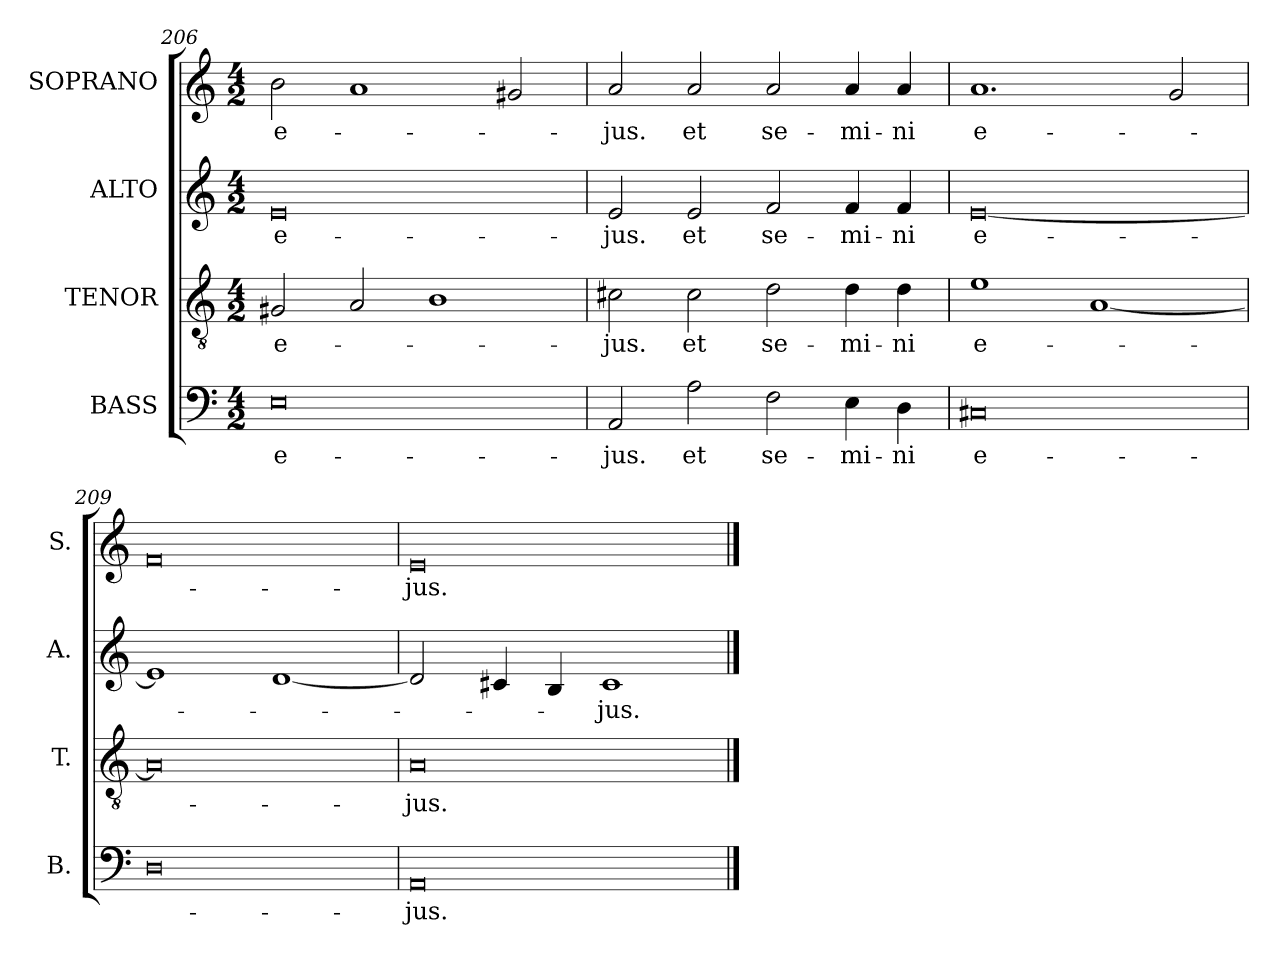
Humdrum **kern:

**kern	**text	**kern	**text	**kern	**text	**kern	**text
*part4	*part4	*part3	*part3	*part2	*part2	*part1	*part1
*staff4	*staff4	*staff3	*staff3	*staff2	*staff2	*staff1	*staff1
*I"BASS	*	*I"TENOR	*	*I"ALTO	*	*I"SOPRANO	*
*I'B.	*	*I'T.	*	*I'A.	*	*I'S.	*
*clefF4	*	*clefGv2	*	*clefG2	*	*clefG2	*
*	*	*ITrd7c12	*	*	*	*	*
*k[]	*	*k[]	*	*k[]	*	*k[]	*
*C:	*	*C:	*	*C:	*	*C:	*
*M4/2	*	*M4/2	*	*M4/2	*	*M4/2	*
=206	=206	=206	=206	=206	=206	=206	=206
!	!LO:LY:b:color=#000000	!	!	!	!	!	!
!	!	!	!LO:LY:b:color=#000000	!	!	!	!
!	!	!	!	!	!LO:LY:b:color=#000000	!	!
!	!	!	!	!	!	!	!LO:LY:b:color=#000000
0Ei	e-	2GG#Xi/	e-	0ei	e-	2bi\	e-
.	.	2AAi/	.	.	.	1ai	.
.	.	1BBi	.	.	.	.	.
.	.	.	.	.	.	2g#Xi/	.
=207	=207	=207	=207	=207	=207	=207	=207
!	!LO:LY:b:color=#000000	!	!	!	!	!	!
!	!	!	!LO:LY:b:color=#000000	!	!	!	!
!	!	!	!	!	!LO:LY:b:color=#000000	!	!
!	!	!	!	!	!	!	!LO:LY:b:color=#000000
2AAi/	-jus.	2C#Xi\	-jus.	2ei/	-jus.	2ai/	-jus.
!	!LO:LY:b:color=#000000	!	!	!	!	!	!
!	!	!	!LO:LY:b:color=#000000	!	!	!	!
!	!	!	!	!	!LO:LY:b:color=#000000	!	!
!	!	!	!	!	!	!	!LO:LY:b:color=#000000
2Ai\	et	2C#i\	et	2ei/	et	2ai/	et
!	!LO:LY:b:color=#000000	!	!	!	!	!	!
!	!	!	!LO:LY:b:color=#000000	!	!	!	!
!	!	!	!	!	!LO:LY:b:color=#000000	!	!
!	!	!	!	!	!	!	!LO:LY:b:color=#000000
2Fi\	se-	2Di\	se-	2fi/	se-	2ai/	se-
!	!LO:LY:b:color=#000000	!	!	!	!	!	!
!	!	!	!LO:LY:b:color=#000000	!	!	!	!
!	!	!	!	!	!LO:LY:b:color=#000000	!	!
!	!	!	!	!	!	!	!LO:LY:b:color=#000000
4Ei\	-mi-	4Di\	-mi-	4fi/	-mi-	4ai/	-mi-
!	!LO:LY:b:color=#000000	!	!	!	!	!	!
!	!	!	!LO:LY:b:color=#000000	!	!	!	!
!	!	!	!	!	!LO:LY:b:color=#000000	!	!
!	!	!	!	!	!	!	!LO:LY:b:color=#000000
4Di\	-ni	4Di\	-ni	4fi/	-ni	4ai/	-ni
=208	=208	=208	=208	=208	=208	=208	=208
!	!LO:LY:b:color=#000000	!	!	!	!	!	!
!	!	!	!LO:LY:b:color=#000000	!	!	!	!
!	!	!	!	!	!LO:LY:b:color=#000000	!	!
!	!	!	!	!	!	!	!LO:LY:b:color=#000000
0C#Xi	e-	1Ei	e-	[0ei	e-	1.ai	e-
.	.	[1AAi	.	.	.	.	.
.	.	.	.	.	.	2gi/	.
=209	=209	=209	=209	=209	=209	=209	=209
0Di	.	0AAi]	.	1ei]	.	0fi	.
.	.	.	.	[1di	.	.	.
=210	=210	=210	=210	=210	=210	=210	=210
!	!LO:LY:b:color=#000000	!	!	!	!	!	!
!	!	!	!LO:LY:b:color=#000000	!	!	!	!
!	!	!	!	!	!	!	!LO:LY:b:color=#000000
0AAi	-jus.	0AAi	-jus.	2di/]	.	0ei	-jus.
.	.	.	.	4c#Xi/	.	.	.
.	.	.	.	4Bi/	.	.	.
!	!	!	!	!	!LO:LY:b:color=#000000	!	!
.	.	.	.	1c#i	-jus.	.	.
==	==	==	==	==	==	==	==
*-	*-	*-	*-	*-	*-	*-	*-
